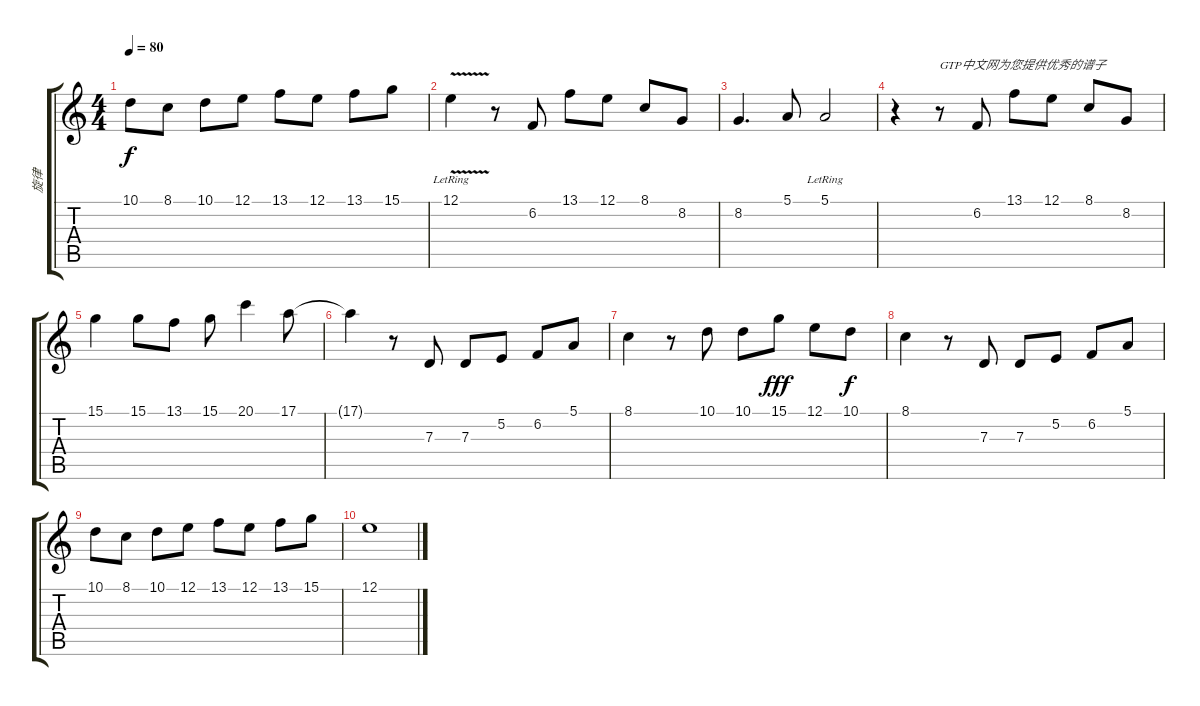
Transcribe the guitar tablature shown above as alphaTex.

\track ("旋律" "旋律") {instrument electricgrandpiano}
\staff {score tabs}
\tuning (E4 B3 G3 D3 A2 E2) {hide}
\ts (4 4)
\tempo 80
\clef g2
\ks c
10.1.8{dy f} 8.1.8 10.1.8 12.1.8 13.1.8 12.1.8 13.1.8 15.1.8 |
12.1{v lr}.4 r.8 6.2.8 13.1.8 12.1.8 8.1.8 8.2.8 |
8.2.4{d} 5.1.8 5.1{lr}.2 |
r.4 r.8{txt "GTP中文网为您提供优秀的谱子"} 6.2.8 13.1.8 12.1.8 8.1.8 8.2.8 |
15.1.4 15.1.8 13.1.8 15.1.8 20.1.4 17.1.8 |
17.1{t}.4 r.8 7.3.8 7.3.8 5.2.8 6.2.8 5.1.8 |
8.1.4 r.8 10.1.8 10.1.8 15.1.8{dy fff} 12.1.8 10.1.8{dy f} |
8.1.4 r.8 7.3.8 7.3.8 5.2.8 6.2.8 5.1.8 |
10.1.8 8.1.8 10.1.8 12.1.8 13.1.8 12.1.8 13.1.8 15.1.8 |
12.1.1
